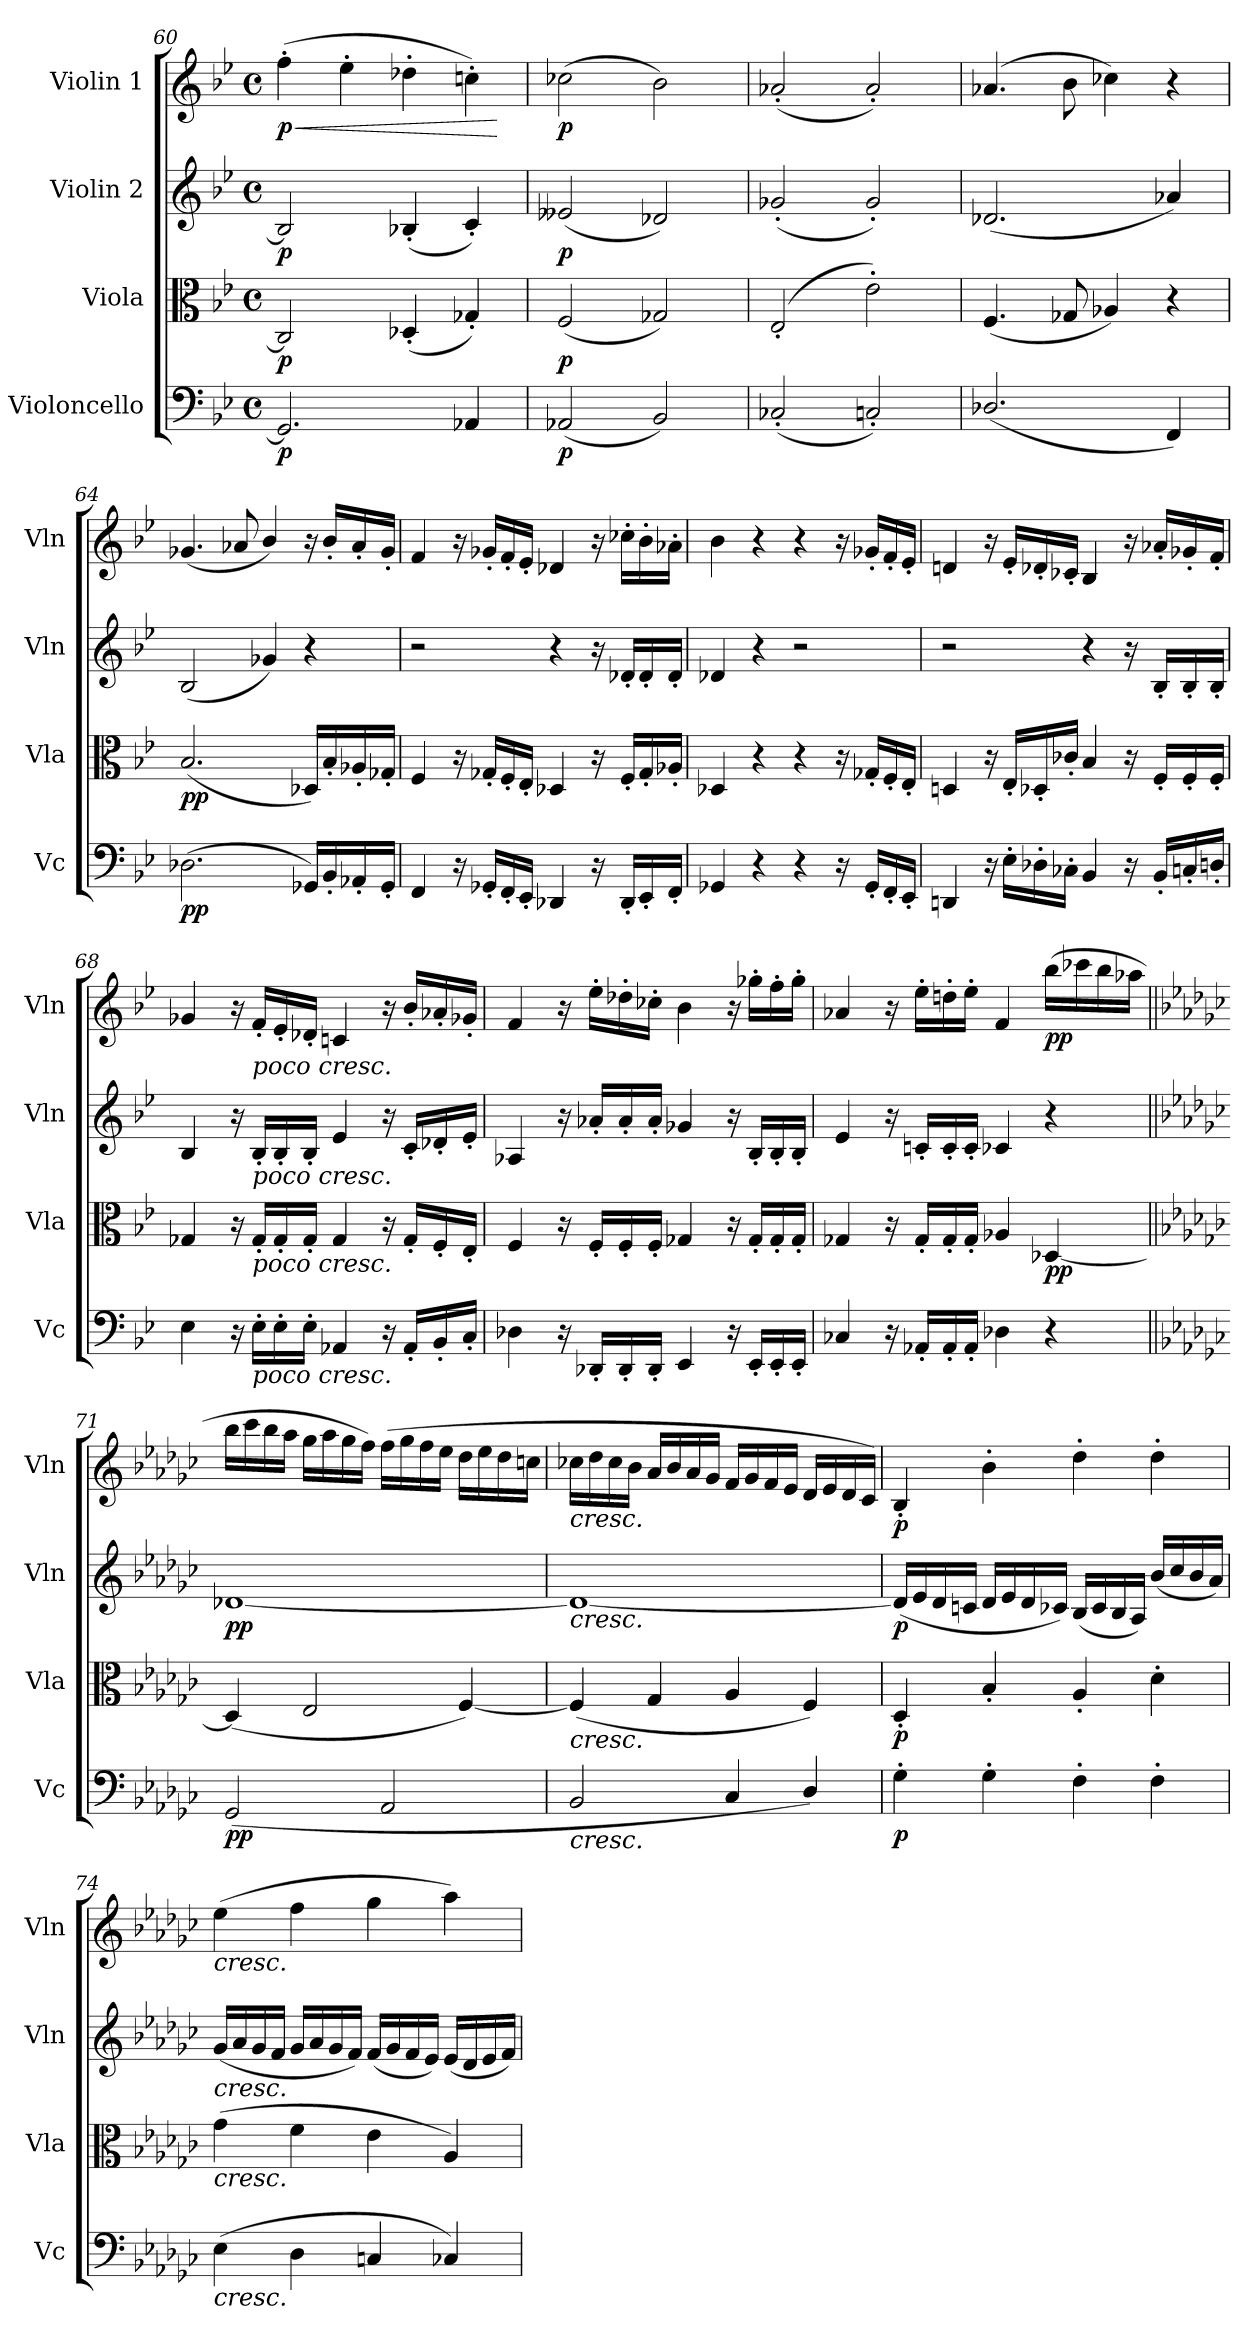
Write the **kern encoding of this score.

**kern	**dynam	**kern	**dynam	**kern	**dynam	**kern	**dynam
*part4	*part4	*part3	*part3	*part2	*part2	*part1	*part1
*staff4	*staff4	*staff3	*staff3	*staff2	*staff2	*staff1	*staff1
*I"Violoncello	*	*I"Viola	*	*I"Violin 2	*	*I"Violin 1	*
*I'Vc	*	*I'Vla	*	*I'Vln	*	*I'Vln	*
*clefF4	*	*clefC3	*	*clefG2	*	*clefG2	*
*k[b-e-]	*	*k[b-e-]	*	*k[b-e-]	*	*k[b-e-]	*
*M4/4	*	*M4/4	*	*M4/4	*	*M4/4	*
*met(c)	*	*met(c)	*	*met(c)	*	*met(c)	*
=60	=60	=60	=60	=60	=60	=60	=60
!	!LO:DY:b	!	!LO:DY:b	!	!LO:DY:b	!	!LO:HP:b
!	!	!	!	!	!	!	!LO:DY:n=1:b
2.GG-/]	p	2C/]	p	2B--/]	p	(4ff'\	< p
.	.	.	.	.	.	4ee-'\	.
.	.	(4D-X'/	.	(4B-X'/	.	4dd-X'\	.
4AA-X/	.	4G-X'/)	.	4c'/)	.	4ccn'\)	.
.	.	.	.	.	.	.	[
=61	=61	=61	=61	=61	=61	=61	=61
!	!LO:DY:b	!	!LO:DY:b	!	!LO:DY:b	!	!LO:DY:b
(2AA-X/	p	(2F/	p	(2e--X/	p	(2cc-X\	p
2BB-/)	.	2G-X/)	.	2d-X/)	.	2b-\)	.
=62	=62	=62	=62	=62	=62	=62	=62
(2C-X'/	.	(2E-'/	.	(2g-X'/	.	(2a-X'/	.
2Cn'/)	.	2e-'\)	.	2g-'/)	.	2a-'/)	.
=63	=63	=63	=63	=63	=63	=63	=63
(2.D-X/	.	(4.F/	.	(2.d-X/	.	(4.a-X/	.
.	.	8G-X/	.	.	.	8b-\	.
.	.	4A-X/)	.	.	.	4cc-X\)	.
4FF/)	.	4r	.	4a-X/)	.	4r	.
=64	=64	=64	=64	=64	=64	=64	=64
!	!LO:DY:b	!	!LO:DY:b	!	!	!	!
(2.D-X\	pp	(2.B-/	pp	(2B-/	.	(4.g-X/	.
.	.	.	.	.	.	8a-X/	.
.	.	.	.	4g-X/)	.	4b-/)	.
!	!LO:DY:b	!	!	!	!	!	!
!	!LO:DY:n=1:b	!	!LO:DY:b	!	!	!	!
!	!	!	!LO:DY:n=1:b	!	!	!	!
16GG-X/LL)	pp other-dynamics	16D-X/LL)	pp other-dynamics	4r	.	16r	.
!	!	!	!	!	!	!	!LO:DY:b
!	!	!	!	!	!	!	!LO:DY:n=1:b
16BB-'/	.	16B-'/	.	.	.	16b-'/LL	pp other-dynamics
16AA-X'/	.	16A-X'/	.	.	.	16a-'/	.
16GG-'/JJ	.	16G-X'/JJ	.	.	.	16g-'/JJ	.
=65	=65	=65	=65	=65	=65	=65	=65
4FF/	.	4F/	.	2r	.	4f/	.
16r	.	16r	.	.	.	16r	.
16GG-X'/LL	.	16G-X'/LL	.	.	.	16g-X'/LL	.
16FF'/	.	16F'/	.	.	.	16f'/	.
16EE-'/JJ	.	16E-'/JJ	.	.	.	16e-'/JJ	.
4DD-X/	.	4D-X/	.	4r	.	4d-X/	.
16r	.	16r	.	16r	.	16r	.
!	!	!	!	!	!LO:DY:b	!	!
!	!	!	!	!	!LO:DY:n=1:b	!	!
16DD-'/LL	.	16F'/LL	.	16d-X'/LL	pp other-dynamics	16cc-X'\LL	.
16EE-'/	.	16G-'/	.	16d-'/	.	16b-'\	.
16FF'/JJ	.	16A-X'/JJ	.	16d-'/JJ	.	16a-X'\JJ	.
!!LO:LB:g=z
=66	=66	=66	=66	=66	=66	=66	=66
4GG-X/	.	4D-X/	.	4d-X/	.	4b-\	.
4r	.	4r	.	4r	.	4r	.
4r	.	4r	.	2r	.	4r	.
16r	.	16r	.	.	.	16r	.
16GG-'/LL	.	16G-X'/LL	.	.	.	16g-X'/LL	.
16FF'/	.	16F'/	.	.	.	16f'/	.
16EE-'/JJ	.	16E-'/JJ	.	.	.	16e-'/JJ	.
=67	=67	=67	=67	=67	=67	=67	=67
4DDn/	.	4Dn/	.	2r	.	4dn/	.
16r	.	16r	.	.	.	16r	.
16E-'\LL	.	16E-'/LL	.	.	.	16e-'/LL	.
16D-X'\	.	16D-X'/	.	.	.	16d-X'/	.
16C-X'\JJ	.	16c-X'/JJ	.	.	.	16c-X'/JJ	.
4BB-/	.	4B-/	.	4r	.	4B-/	.
16r	.	16r	.	16r	.	16r	.
16BB-'/LL	.	16F'/LL	.	16B-'/LL	.	16a-X'/LL	.
16Cn'/	.	16F'/	.	16B-'/	.	16g-X'/	.
16Dn'/JJ	.	16F'/JJ	.	16B-'/JJ	.	16f'/JJ	.
=68	=68	=68	=68	=68	=68	=68	=68
4E-\	.	4G-X/	.	4B-/	.	4g-X/	.
16r	.	16r	.	16r	.	16r	.
!	!	!	!	!	!	!LO:TX:b:i:t=poco cresc.	!
!	!	!	!	!LO:TX:b:i:t=poco cresc.	!	!	!
!	!	!LO:TX:b:i:t=poco cresc.	!	!	!	!	!
!LO:TX:b:i:t=poco cresc.	!	!	!	!	!	!	!
16E-'\LL	.	16G-'/LL	.	16B-'/LL	.	16f'/LL	.
16E-'\	.	16G-'/	.	16B-'/	.	16e-'/	.
16E-'\JJ	.	16G-'/JJ	.	16B-'/JJ	.	16d-X'/JJ	.
4AA-X/	.	4G-/	.	4e-/	.	4cn/	.
16r	.	16r	.	16r	.	16r	.
16AA-'/LL	.	16G-'/LL	.	16c'/LL	.	16b-'/LL	.
16BB-'/	.	16F'/	.	16d-X'/	.	16a-X'/	.
16C'/JJ	.	16E-'/JJ	.	16e-'/JJ	.	16g-X'/JJ	.
=69	=69	=69	=69	=69	=69	=69	=69
4D-X\	.	4F/	.	4A-X/	.	4f/	.
16r	.	16r	.	16r	.	16r	.
16DD-X'/LL	.	16F'/LL	.	16a-X'/LL	.	16ee-'\LL	.
16DD-'/	.	16F'/	.	16a-'/	.	16dd-X'\	.
16DD-'/JJ	.	16F'/JJ	.	16a-'/JJ	.	16cc-X'\JJ	.
4EE-/	.	4G-X/	.	4g-X/	.	4b-\	.
16r	.	16r	.	16r	.	16r	.
16EE-'/LL	.	16G-'/LL	.	16B-'/LL	.	16gg-X'\LL	.
16EE-'/	.	16G-'/	.	16B-'/	.	16ff'\	.
16EE-'/JJ	.	16G-'/JJ	.	16B-'/JJ	.	16gg-'\JJ	.
!!LO:LB:g=z
=70	=70	=70	=70	=70	=70	=70	=70
4C-X/	.	4G-X/	.	4e-/	.	4a-X/	.
16r	.	16r	.	16r	.	16r	.
16AA-X'/LL	.	16G-'/LL	.	16cn'/LL	.	16ee-'\LL	.
16AA-'/	.	16G-'/	.	16c'/	.	16ddn'\	.
16AA-'/JJ	.	16G-'/JJ	.	16c'/JJ	.	16ee-'\JJ	.
4D-X\	.	4A-X/	.	4c-X/	.	4f/	.
!	!	!	!LO:DY:b	!	!	!	!LO:DY:b
4r	.	[4D-X/	pp	4r	.	(16bb-\LL	pp
.	.	.	.	.	.	16ccc-X\	.
.	.	.	.	.	.	16bb-\	.
.	.	.	.	.	.	16aa-X\JJ	.
=71||	=71||	=71||	=71||	=71||	=71||	=71||	=71||
*k[b-e-a-d-g-c-]	*	*k[b-e-a-d-g-c-]	*	*k[b-e-a-d-g-c-]	*	*k[b-e-a-d-g-c-]	*
!	!LO:DY:b	!	!	!	!LO:DY:b	!	!
(<2GG-/	pp	(4D-/]	.	[1d-X	pp	16bb-\LL	.
.	.	.	.	.	.	16ccc-\	.
.	.	.	.	.	.	16bb-\	.
.	.	.	.	.	.	16aa-\JJ	.
.	.	2E-/	.	.	.	16gg-\LL	.
.	.	.	.	.	.	16aa-\	.
.	.	.	.	.	.	16gg-\	.
.	.	.	.	.	.	16ff\JJ)	.
2AA-/	.	.	.	.	.	(16ff\LL	.
.	.	.	.	.	.	16gg-\	.
.	.	.	.	.	.	16ff\	.
.	.	.	.	.	.	16ee-\JJ	.
.	.	[4F/)	.	.	.	16dd-\LL	.
.	.	.	.	.	.	16ee-\	.
.	.	.	.	.	.	16dd-\	.
.	.	.	.	.	.	16ccn\JJ	.
!!LO:LB:g=z
=72	=72	=72	=72	=72	=72	=72	=72
!	!	!	!	!	!	!LO:TX:b:i:t=cresc.	!
!	!	!	!	!LO:TX:b:i:t=cresc.	!	!	!
!	!	!LO:TX:b:i:t=cresc.	!	!	!	!	!
!LO:TX:b:i:t=cresc.	!	!	!	!	!	!	!
2BB-/	.	(4F/]	.	1d-_	.	16cc-X\LL	.
.	.	.	.	.	.	16dd-\	.
.	.	.	.	.	.	16cc-\	.
.	.	.	.	.	.	16b-\JJ	.
.	.	4G-/	.	.	.	16a-/LL	.
.	.	.	.	.	.	16b-/	.
.	.	.	.	.	.	16a-/	.
.	.	.	.	.	.	16g-/JJ	.
4C-/	.	4A-/	.	.	.	16f/LL	.
.	.	.	.	.	.	16g-/	.
.	.	.	.	.	.	16f/	.
.	.	.	.	.	.	16e-/JJ	.
4D-/)	.	4F/)	.	.	.	16d-/LL	.
.	.	.	.	.	.	16e-/	.
.	.	.	.	.	.	16d-/	.
.	.	.	.	.	.	16c-/JJ)	.
!!LO:LB:g=z
=73	=73	=73	=73	=73	=73	=73	=73
!	!LO:DY:b	!	!LO:DY:b	!	!LO:DY:b	!	!LO:DY:b
4G-'\	p	4D-'/	p	(16d-/LL]	p	4B-'/	p
.	.	.	.	16e-/	.	.	.
.	.	.	.	16d-/	.	.	.
.	.	.	.	16cn/JJ	.	.	.
4G-'\	.	4B-'/	.	16d-/LL	.	4b-'\	.
.	.	.	.	16e-/	.	.	.
.	.	.	.	16d-/	.	.	.
.	.	.	.	16c-X/JJ)	.	.	.
4F'\	.	4A-'/	.	(16B-/LL	.	4dd-'\	.
.	.	.	.	16c-/	.	.	.
.	.	.	.	16B-/	.	.	.
.	.	.	.	16A-/JJ)	.	.	.
4F'\	.	4d-'\	.	(16b-/LL	.	4dd-'\	.
.	.	.	.	16cc-/	.	.	.
.	.	.	.	16b-/	.	.	.
.	.	.	.	16a-/JJ)	.	.	.
=74	=74	=74	=74	=74	=74	=74	=74
!	!	!	!	!	!	!LO:TX:b:i:t=cresc.	!
!	!	!	!	!LO:TX:b:i:t=cresc.	!	!	!
!	!	!LO:TX:b:i:t=cresc.	!	!	!	!	!
!LO:TX:b:i:t=cresc.	!	!	!	!	!	!	!
(4E-\	.	(4g-\	.	(16g-/LL	.	(4ee-\	.
.	.	.	.	16a-/	.	.	.
.	.	.	.	16g-/	.	.	.
.	.	.	.	16f/JJ	.	.	.
4D-\	.	4f\	.	16g-/LL	.	4ff\	.
.	.	.	.	16a-/	.	.	.
.	.	.	.	16g-/	.	.	.
.	.	.	.	16f/JJ)	.	.	.
4Cn/	.	4e-\	.	(16f/LL	.	4gg-\	.
.	.	.	.	16g-/	.	.	.
.	.	.	.	16f/	.	.	.
.	.	.	.	16e-/JJ)	.	.	.
4C-X/)	.	4A-/)	.	(16e-/LL	.	4aa-\)	.
.	.	.	.	16d-/	.	.	.
.	.	.	.	16e-/	.	.	.
.	.	.	.	16f/JJ)	.	.	.
=	=	=	=	=	=	=	=
*-	*-	*-	*-	*-	*-	*-	*-
